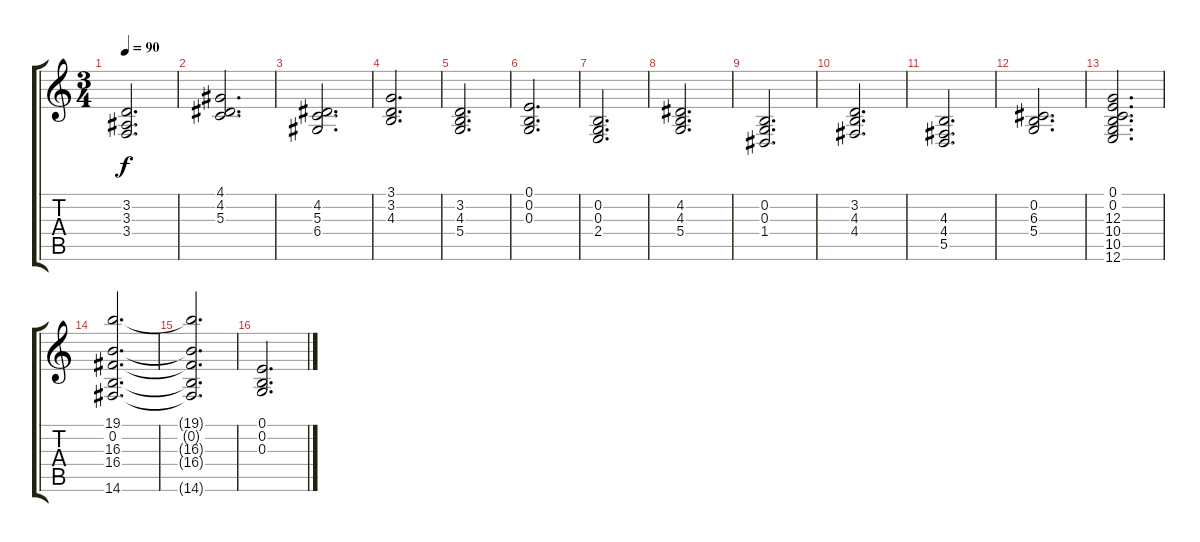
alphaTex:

\track "" {instrument stringensemble2}
\staff {score tabs}
\tuning (E4 B3 G3 D3 A2 E2) {hide}
\ts (3 4)
\tempo 90
\clef g2
\ks c
(3.2 3.3 3.4).2{d dy f} |
(4.1 4.2 5.3).2{d} |
(4.2 5.3 6.4).2{d} |
(3.1 3.2 4.3).2{d} |
(3.2 4.3 5.4).2{d} |
(0.1 0.2 0.3).2{d} |
(0.2 0.3 2.4).2{d} |
(4.2 4.3 5.4).2{d} |
(0.2 0.3 1.4).2{d} |
(3.2 4.3 4.4).2{d} |
(4.3 4.4 5.5).2{d} |
(0.2 6.3 5.4).2{d} |
(0.1 0.2 12.3 10.4 10.5 12.6).2{d} |
(19.1 0.2 16.3 16.4 14.6).2{d} |
(19.1{t} 0.2{t} 16.3{t} 16.4{t} 14.6{t}).2{d} |
(0.1 0.2 0.3).2{d}
